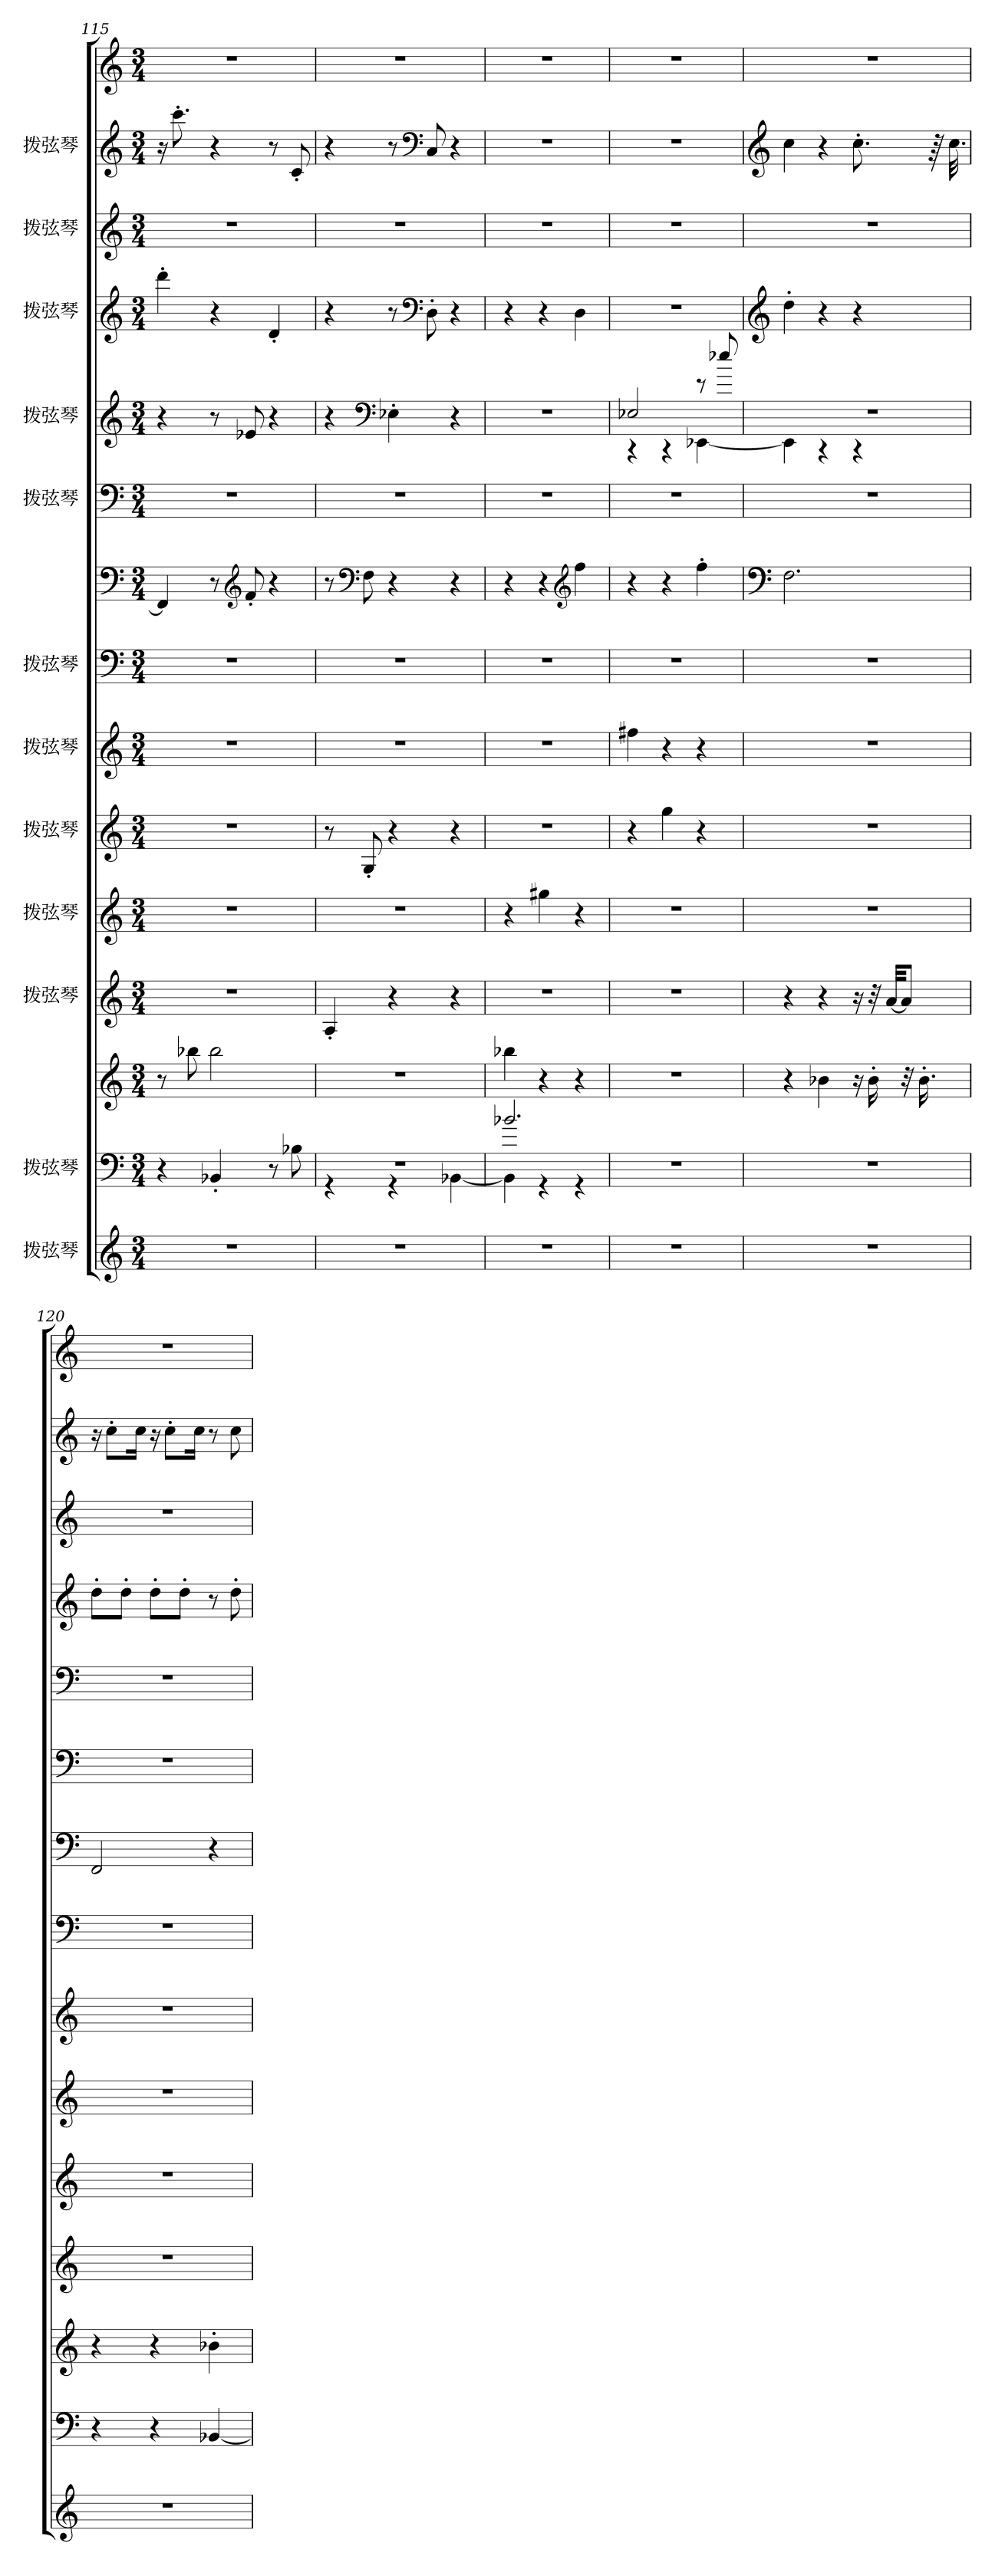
**kern	**kern	**kern	**kern	**kern	**kern	**kern	**kern	**kern	**kern	**kern	**kern	**kern	**kern	**kern
*part12	*part11	*part11	*part10	*part9	*part8	*part7	*part6	*part6	*part5	*part4	*part3	*part2	*part1	*part1
*staff15	*staff14	*staff13	*staff12	*staff11	*staff10	*staff9	*staff8	*staff7	*staff6	*staff5	*staff4	*staff3	*staff2	*staff1
*I"拨弦琴	*I"拨弦琴	*	*I"拨弦琴	*I"拨弦琴	*I"拨弦琴	*I"拨弦琴	*I"拨弦琴	*	*I"拨弦琴	*I"拨弦琴	*I"拨弦琴	*I"拨弦琴	*I"拨弦琴	*
*clefG2	*clefF4	*clefG2	*clefG2	*clefG2	*clefG2	*clefG2	*clefF4	*clefF4	*clefF4	*clefG2	*clefG2	*clefG2	*clefG2	*clefG2
*k[]	*k[]	*k[]	*k[]	*k[]	*k[]	*k[]	*k[]	*k[]	*k[]	*k[]	*k[]	*k[]	*k[]	*k[]
*M3/4	*M3/4	*M3/4	*M3/4	*M3/4	*M3/4	*M3/4	*M3/4	*M3/4	*M3/4	*M3/4	*M3/4	*M3/4	*M3/4	*M3/4
=115	=115	=115	=115	=115	=115	=115	=115	=115	=115	=115	=115	=115	=115	=115
2.r	4r	8r	2.r	2.r	2.r	2.r	2.r	4FF/]	2.r	4r	4ddd'\	2.r	16r	2.r
.	.	.	.	.	.	.	.	.	.	.	.	.	8.ccc'\	.
.	.	8bb-X\	.	.	.	.	.	.	.	.	.	.	.	.
.	4BB-X'/	2bb-\	.	.	.	.	.	8r	.	8r	4r	.	4r	.
*	*	*	*	*	*	*	*	*clefG2	*	*	*	*	*	*
.	.	.	.	.	.	.	.	8f'/	.	8e-X/	.	.	.	.
.	8r	.	.	.	.	.	.	4r	.	4r	4d'/	.	8r	.
.	8B-X\	.	.	.	.	.	.	.	.	.	.	.	8c'/	.
!!LO:PB:g=z
=116	=116	=116	=116	=116	=116	=116	=116	=116	=116	=116	=116	=116	=116	=116
*	*^	*	*	*	*	*	*	*	*	*	*	*	*	*
2.r	2.r	4r	2.r	4A'/	2.r	8r	2.r	2.r	8r	2.r	4r	4r	2.r	4r	2.r
*	*	*	*	*	*	*	*	*	*clefF4	*	*	*	*	*	*
.	.	.	.	.	.	8G'/	.	.	8F\	.	.	.	.	.	.
*	*	*	*	*	*	*	*	*	*	*	*clefF4	*	*	*	*
.	.	4r	.	4r	.	4r	.	.	4r	.	4E-X'\	8r	.	8r	.
*	*	*	*	*	*	*	*	*	*	*	*	*clefF4	*	*clefF4	*
.	.	.	.	.	.	.	.	.	.	.	.	8D'\	.	8C/	.
.	.	[4BB-X\	.	4r	.	4r	.	.	4r	.	4r	4r	.	4r	.
=117	=117	=117	=117	=117	=117	=117	=117	=117	=117	=117	=117	=117	=117	=117	=117
2.r	2.b-X/	4BB-\]	4bb-X\	2.r	4r	2.r	2.r	2.r	4r	2.r	2.r	4r	2.r	2.r	2.r
.	.	4r	4r	.	4gg#X\	.	.	.	4r	.	.	4r	.	.	.
*	*	*	*	*	*	*	*	*	*clefG2	*	*	*	*	*	*
.	.	4r	4r	.	4r	.	.	.	4ff\	.	.	4D\	.	.	.
*	*v	*v	*	*	*	*	*	*	*	*	*	*	*	*	*
=118	=118	=118	=118	=118	=118	=118	=118	=118	=118	=118	=118	=118	=118	=118
*	*	*	*	*	*	*	*	*	*	*^	*	*	*	*
2.r	2.r	2.r	2.r	2.r	4r	4ff#X\	2.r	4r	2.r	2E-X/	4r	2.r	2.r	2.r	2.r
.	.	.	.	.	4gg\	4r	.	4r	.	.	4r	.	.	.	.
.	.	.	.	.	4r	4r	.	4ff'\	.	8r	[4EE-X\	.	.	.	.
.	.	.	.	.	.	.	.	.	.	8ee-X/	.	.	.	.	.
=119	=119	=119	=119	=119	=119	=119	=119	=119	=119	=119	=119	=119	=119	=119	=119
*	*	*	*	*	*	*	*	*clefF4	*	*	*	*clefG2	*	*clefG2	*
2.r	2.r	4r	4r	2.r	2.r	2.r	2.r	2.F\	2.r	2.r	4EE-\]	4dd'\	2.r	4cc\	2.r
.	.	4b-X\	4r	.	.	.	.	.	.	.	4r	4r	.	4r	.
.	.	16r	16r	.	.	.	.	.	.	.	4r	4r	.	8.cc'\	.
.	.	16b-'\	32r	.	.	.	.	.	.	.	.	.	.	.	.
.	.	.	[32a/KKL	.	.	.	.	.	.	.	.	.	.	.	.
.	.	32r	8a/J]	.	.	.	.	.	.	.	.	.	.	.	.
.	.	16.b-'\	.	.	.	.	.	.	.	.	.	.	.	.	.
.	.	.	.	.	.	.	.	.	.	.	.	.	.	64r	.
.	.	.	.	.	.	.	.	.	.	.	.	.	.	32.cc\	.
*	*	*	*	*	*	*	*	*	*	*v	*v	*	*	*	*
!!LO:PB:g=z
=120	=120	=120	=120	=120	=120	=120	=120	=120	=120	=120	=120	=120	=120	=120
2.r	4r	4r	2.r	2.r	2.r	2.r	2.r	2FF/	2.r	2.r	8dd'\L	2.r	16r	2.r
.	.	.	.	.	.	.	.	.	.	.	.	.	8cc'\L	.
.	.	.	.	.	.	.	.	.	.	.	8dd'\J	.	.	.
.	.	.	.	.	.	.	.	.	.	.	.	.	16cc\Jk	.
.	4r	4r	.	.	.	.	.	.	.	.	8dd'\L	.	16r	.
.	.	.	.	.	.	.	.	.	.	.	.	.	8cc'\L	.
.	.	.	.	.	.	.	.	.	.	.	8dd'\J	.	.	.
.	.	.	.	.	.	.	.	.	.	.	.	.	16cc\Jk	.
.	[4BB-X/	4b-X'\	.	.	.	.	.	4r	.	.	8r	.	8r	.
.	.	.	.	.	.	.	.	.	.	.	8dd'\	.	8cc\	.
=	=	=	=	=	=	=	=	=	=	=	=	=	=	=
*-	*-	*-	*-	*-	*-	*-	*-	*-	*-	*-	*-	*-	*-	*-
